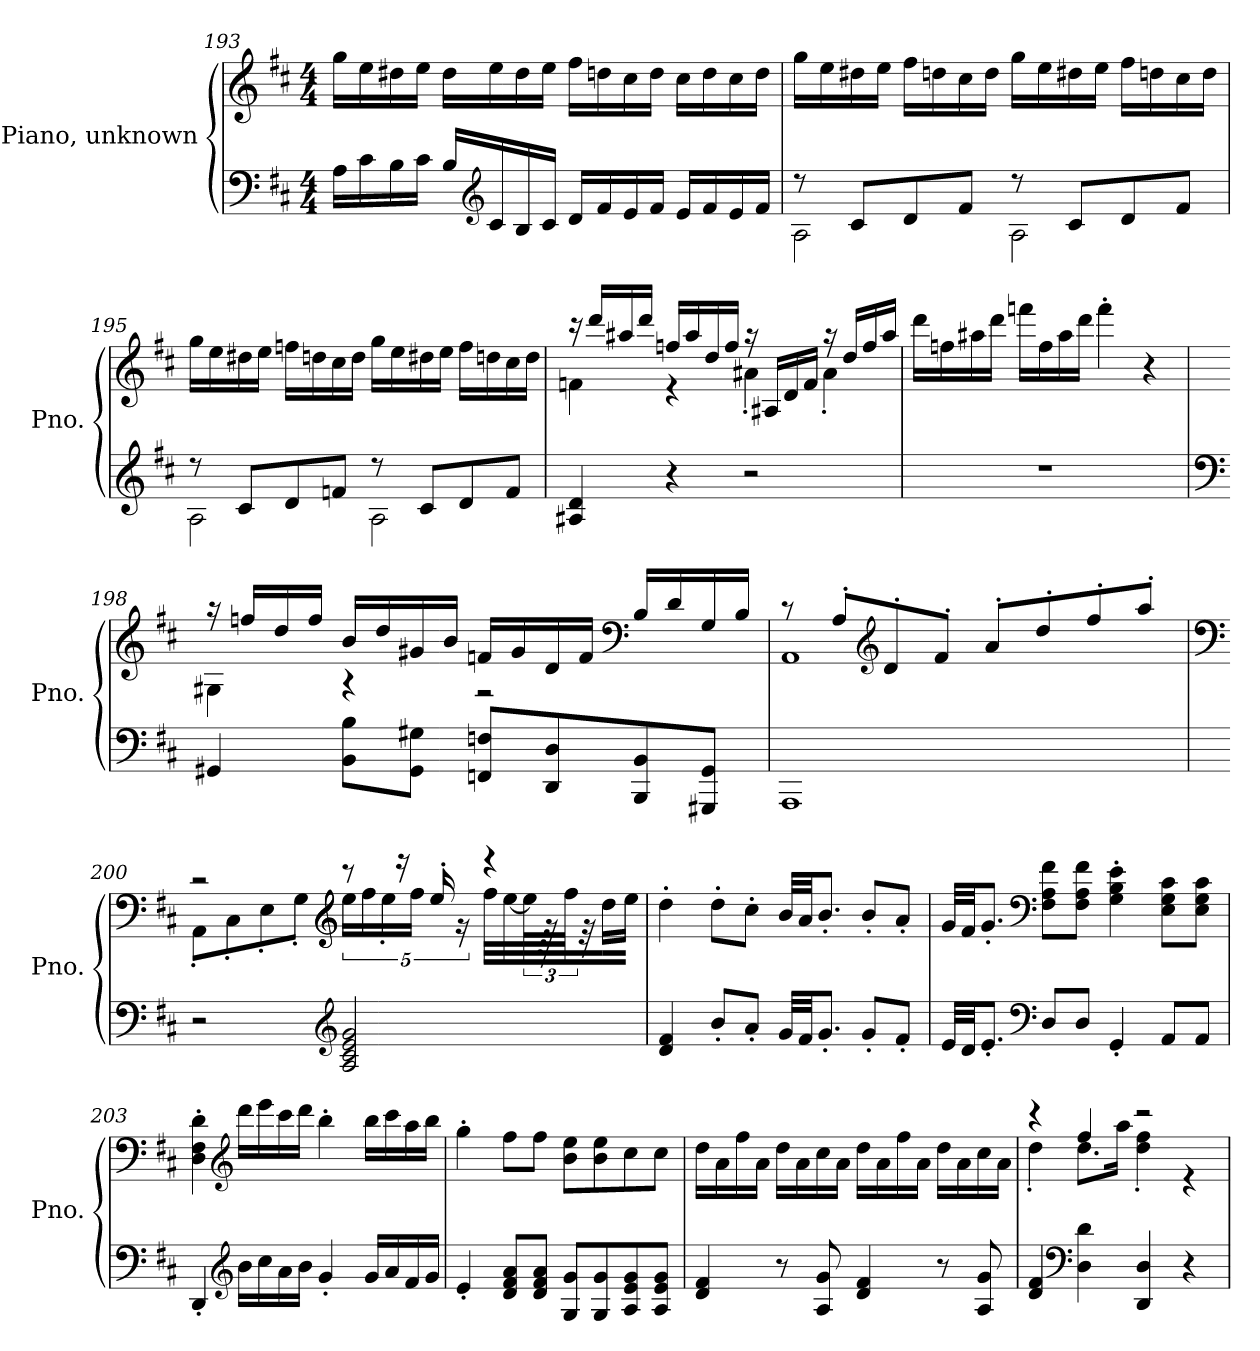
**kern	**kern
*part1	*part1
*staff2	*staff1
*I"Piano, unknown	*
*I'Pno.	*
*clefF4	*clefG2
*k[f#c#]	*k[f#c#]
*M4/4	*M4/4
=193	=193
16A\LL	16gg\LL
16c#\	16ee\
16B\	16dd#X\
16c#\JJ	16ee\JJ
16B/LL	16dd#\LL
*clefG2	*
16c#/	16ee\
16B/	16dd#\
16c#/JJ	16ee\JJ
16d/LL	16ff#\LL
16f#/	16ddn\
16e/	16cc#\
16f#/JJ	16dd\JJ
16e/LL	16cc#\LL
16f#/	16dd\
16e/	16cc#\
16f#/JJ	16dd\JJ
!!LO:LB:g=z
=194	=194
*^	*
8r	2A\	16gg\LL
.	.	16ee\
8c#/L	.	16dd#X\
.	.	16ee\JJ
8d/	.	16ff#\LL
.	.	16ddn\
8f#/J	.	16cc#\
.	.	16dd\JJ
8r	2A\	16gg\LL
.	.	16ee\
8c#/L	.	16dd#X\
.	.	16ee\JJ
8d/	.	16ff#\LL
.	.	16ddn\
8f#/J	.	16cc#\
.	.	16dd\JJ
=195	=195	=195
8r	2A\	16gg\LL
.	.	16ee\
8c#/L	.	16dd#X\
.	.	16ee\JJ
8d/	.	16ffn\LL
.	.	16ddn\
8fn/J	.	16cc#\
.	.	16dd\JJ
8r	2A\	16gg\LL
.	.	16ee\
8c#/L	.	16dd#X\
.	.	16ee\JJ
8d/	.	16ff\LL
.	.	16ddn\
8f/J	.	16cc#\
.	.	16dd\JJ
*v	*v	*
!!LO:LB:g=z
=196	=196
*	*^
4A#X/ 4d/	16r	4fn\
.	16ddd/LL	.
.	16aa#X/	.
.	16ddd/JJ	.
4r	16ffn/LL	4r
.	16aa#/	.
.	16dd/	.
.	16ff/JJ	.
2r	16r	4a#X'\
.	16A#X/LL	.
.	16d/	.
.	16f/JJ	.
.	16r	4a#'\
.	16dd/LL	.
.	16ff/	.
.	16aa#/JJ	.
*	*v	*v
=197	=197
1r	16ddd\LL
.	16ffn\
.	16aa#X\
.	16ddd\JJ
.	16fffn\LL
.	16ff\
.	16aa#\
.	16ddd\JJ
.	4fff'\
.	4r
!!LO:LB:g=z
=198	=198
*clefF4	*
*	*^
4GG#X/	16r	4G#X\
.	16ffn/LL	.
.	16dd/	.
.	16ff/JJ	.
8BB\ 8B\L	16b/LL	4r
.	16dd/	.
8GG#\ 8G#X\J	16g#X/	.
.	16b/JJ	.
8FFn/ 8Fn/L	16fn/LL	2r
.	16g#/	.
8DD/ 8D/	16d/	.
.	16f/JJ	.
*	*clefF4	*
8BBB/ 8BB/	16B/LL	.
.	16d/	.
8GGG#X/ 8GG#/J	16G#/	.
.	16B/JJ	.
=199	=199	=199
1AAA	8r	1AA
.	8A'/L	.
*	*clefG2	*
.	8d'/	.
.	8f#'/J	.
.	8a'/L	.
.	8dd'/	.
.	8ff#'/	.
.	8aa'/J	.
!!LO:PB:g=z	!!
=200	=200	=200
*	*clefF4	*
2r	2r	8AA'\L
.	.	8C#'\
.	.	8E'\
.	.	8G'\J
*clefG2	*clefG2	*
2A/ 2c#/ 2e/ 2g/	8r	20ee\LL
.	.	20ff#\
.	.	20ee'\
.	16r	.
.	.	20ff#\JJ
.	16ee'/	.
.	.	20r
.	4r	32ff#\LLL
.	.	[32ee\
.	.	96ee\JJJk]
.	.	96r
.	.	96ff#\
.	.	32r
.	.	16dd\LL
.	.	16ee\JJ
*	*v	*v
=201	=201
4d/ 4f#/	4dd'\
8b'/L	8dd'\L
8a'/J	8cc#'\J
32g/LLL	32b/LLL
32f#/JJ	32a/JJ
8.g'/J	8.b'/J
8g'/L	8b'/L
8f#'/J	8a'/J
=202	=202
32e/LLL	32g/LLL
32d/JJ	32f#/JJ
8.e'/J	8.g'/J
*clefF4	*clefF4
8D/L	8F#\ 8A\ 8f#\L
8D/J	8F#\ 8A\ 8f#\J
4GG'/	4G\' 4B\' 4e\'
8AA/L	8E\ 8G\ 8c#\L
8AA/J	8E\ 8G\ 8c#\J
!!LO:LB:g=z
=203	=203
4DD'/	4D\' 4F#\' 4d\'
*clefG2	*clefG2
16b\LL	16ddd\LL
16cc#\	16eee\
16a\	16ccc#\
16b\JJ	16ddd\JJ
4g'/	4bb'\
16g/LL	16bb\LL
16a/	16ccc#\
16f#/	16aa\
16g/JJ	16bb\JJ
=204	=204
4e'/	4gg'\
8d/ 8f#/ 8a/L	8ff#\L
8d/ 8f#/ 8a/J	8ff#\J
8G/ 8g/L	8b\ 8ee\L
8G/ 8g/	8b\ 8ee\
8A/ 8e/ 8g/	8cc#\
8A/ 8e/ 8g/J	8cc#\J
=205	=205
4d/ 4f#/	16dd\LL
.	16a\
.	16ff#\
.	16a\JJ
8r	16dd\LL
.	16a\
8A/ 8g/	16cc#\
.	16a\JJ
4d/ 4f#/	16dd\LL
.	16a\
.	16ff#\
.	16a\JJ
8r	16dd\LL
.	16a\
8A/ 8g/	16cc#\
.	16a\JJ
!!LO:LB:g=z
=206	=206
*	*^
4d/ 4f#/	4r	4dd'\
*clefF4	*	*
4D\ 4d\	4ff#/	8.dd\L
.	.	16aa\Jk
4DD/ 4D/	2r	4dd\' 4ff#\'
4r	.	4r
*	*v	*v
=	=
*-	*-
